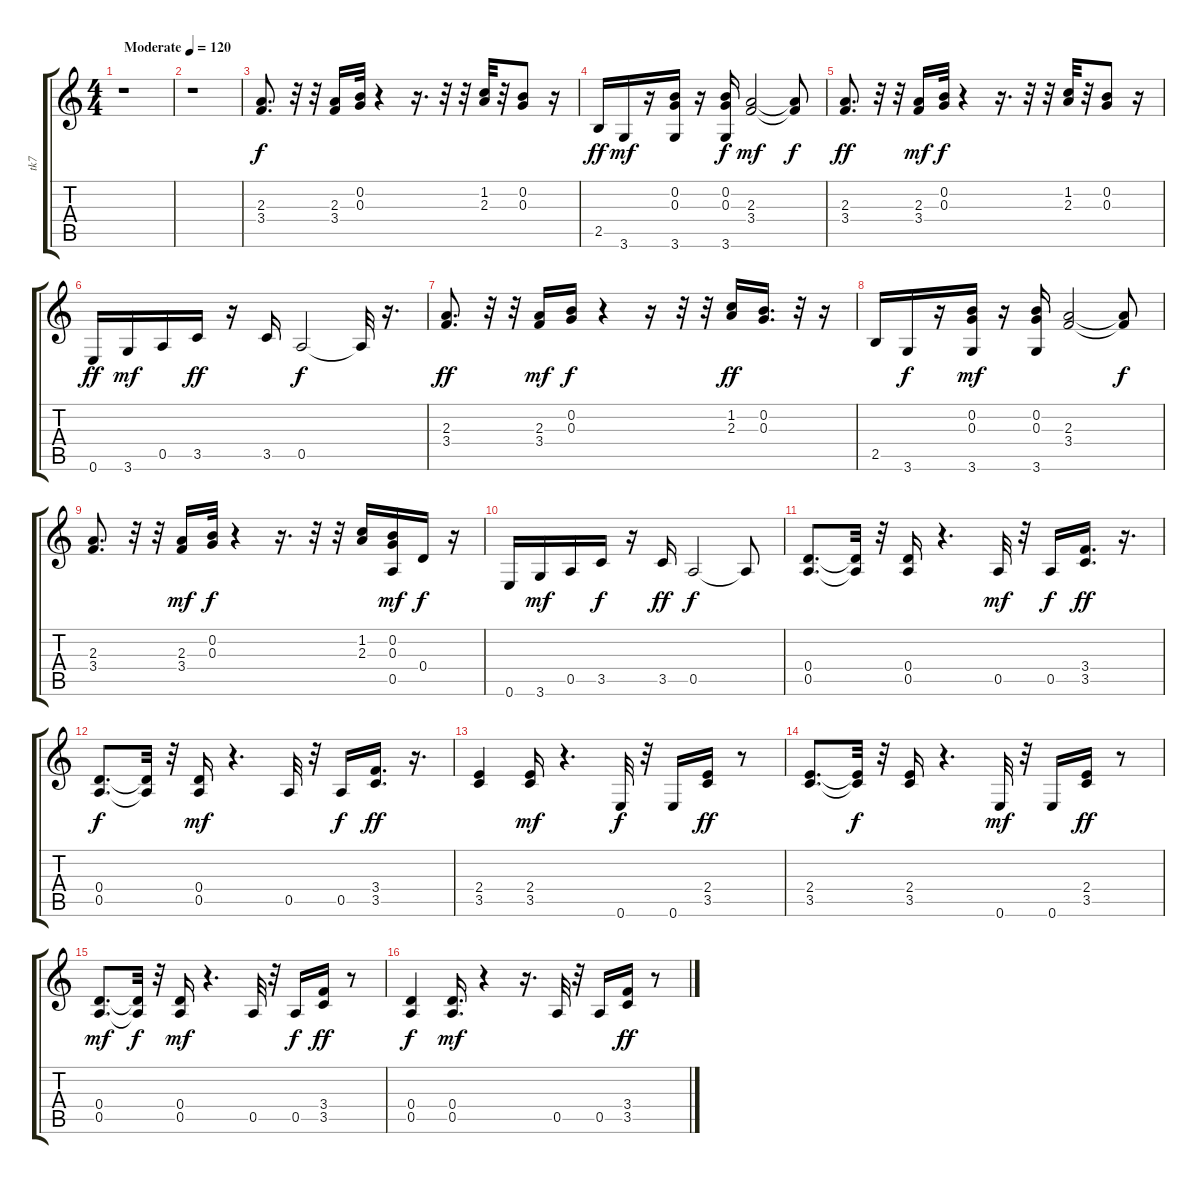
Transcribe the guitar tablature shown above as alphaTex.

\track ("tk7" "tk7") {instrument acousticguitarsteel}
\staff {score tabs}
\tuning (E4 B3 G3 D3 A2 E2) {hide}
\ts (4 4)
\tempo (120 "Moderate")
\clef g2
\ks c
r.1{dy f instrument acousticguitarsteel} |
r.1 |
(2.3 3.4).8{d balance 11} r.32 r.32 (2.3 3.4).16 (0.2 0.3).32 r.4 r.16{d} r.32 r.32 (1.2 2.3).32 r.32 (0.2 0.3).8 r.16 |
2.5.16{dy ff} 3.6.16{dy mf} r.16 (0.2 0.3 3.6).16 r.16 (0.2 0.3 3.6).16{dy f} (2.3 3.4).2{dy mf} (2.3{t} 3.4{t}).8{dy f} |
(2.3 3.4).8{d dy ff} r.32 r.32 (2.3 3.4).16{dy mf} (0.2 0.3).32{dy f} r.4 r.16{d} r.32 r.32 (1.2 2.3).32 r.32 (0.2 0.3).8 r.16 |
0.6.16{dy ff} 3.6.16{dy mf} 0.5.16 3.5.16{dy ff} r.16 3.5.16 0.5.2{dy f} 0.5{t}.32 r.16{d} |
(2.3 3.4).8{d dy ff} r.32 r.32 (2.3 3.4).16{dy mf} (0.2 0.3).16{dy f} r.4 r.16 r.32 r.32 (1.2 2.3).16{dy ff} (0.2 0.3).16{d} r.32 r.16 |
2.5.16 3.6.16{dy f} r.16 (0.2 0.3 3.6).16{dy mf} r.16 (0.2 0.3 3.6).16 (2.3 3.4).2 (2.3{t} 3.4{t}).8{dy f} |
(2.3 3.4).8{d} r.32 r.32 (2.3 3.4).16{dy mf} (0.2 0.3).32{dy f} r.4 r.16{d} r.32 r.32 (1.2 2.3).16 (0.2 0.3 0.5).16{dy mf} 0.4.16{dy f} r.16 |
0.6.16 3.6.16{dy mf} 0.5.16 3.5.16{dy f} r.16 3.5.16{dy ff} 0.5.2{dy f} 0.5{t}.8 |
(0.4 0.5).8{d} (0.4{t} 0.5{t}).32 r.32 (0.4 0.5).16 r.4{d} 0.5.32{dy mf} r.32 0.5.16{dy f} (3.4 3.5).16{d dy ff} r.16{d} |
(0.4 0.5).8{d dy f} (0.4{t} 0.5{t}).32 r.32 (0.4 0.5).16{dy mf} r.4{d} 0.5.32 r.32 0.5.16{dy f} (3.4 3.5).16{d dy ff} r.16{d} |
(2.4 3.5).4 (2.4 3.5).16{dy mf} r.4{d} 0.6.32{dy f} r.32 0.6.16 (2.4 3.5).16{dy ff} r.8 |
(2.4 3.5).8{d} (2.4{t} 3.5{t}).32{dy f} r.32 (2.4 3.5).16 r.4{d} 0.6.32{dy mf} r.32 0.6.16 (2.4 3.5).16{dy ff} r.8 |
(0.4 0.5).8{d dy mf} (0.4{t} 0.5{t}).32{dy f} r.32 (0.4 0.5).16{dy mf} r.4{d} 0.5.32 r.32 0.5.16{dy f} (3.4 3.5).16{dy ff} r.8 |
(0.4 0.5).4{dy f} (0.4 0.5).16{d dy mf} r.4 r.16{d} 0.5.32 r.32 0.5.16 (3.4 3.5).16{dy ff} r.8
